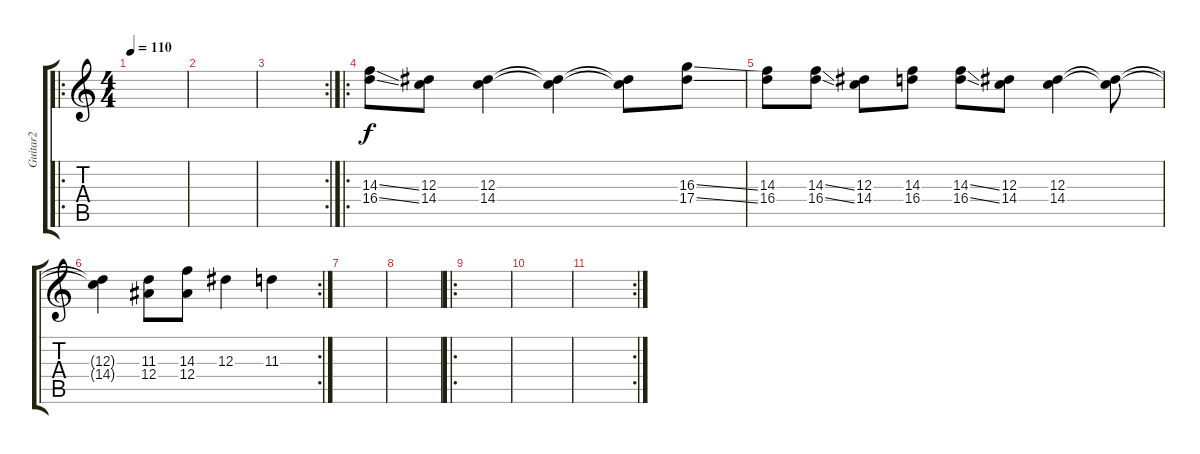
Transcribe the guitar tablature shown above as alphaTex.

\track ("Guitar2" "Guitar2") {instrument acousticguitarnylon}
\staff {score tabs}
\tuning (C4 G3 Eb3 Bb2 F2 C2) {hide}
\ro
\ts (4 4)
\tempo 110
\clef g2
\ks c
|
|
\rc 2
|
\ro
(14.3{ss} 16.4{ss}).8 (12.3 14.4).8 (12.3 14.4).4 (12.3{t} 14.4{t}).4 (12.3{t} 14.4{t}).8 (16.3{ss} 17.4{ss}).8 |
(14.3 16.4).8 (14.3{ss} 16.4{ss}).8 (12.3 14.4).8 (14.3 16.4).8 (14.3{ss} 16.4{ss}).8 (12.3 14.4).8 (12.3 14.4).4 (12.3{t} 14.4{t}).8 |
\rc 2
(12.3{t} 14.4{t}).4 (11.3 12.4).8 (14.3 12.4).8 12.3.4 11.3.4 |
|
|
\ro
|
|
\rc 2
